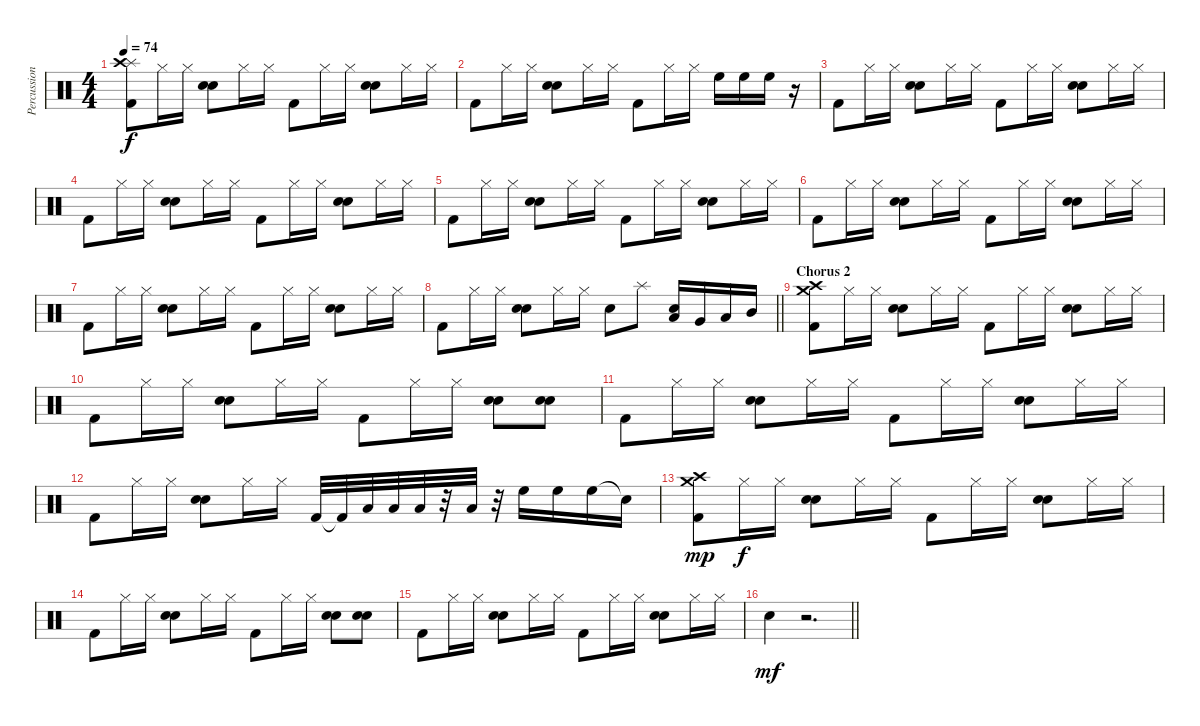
\track ("Percussion" "Percussion") {instrument percussion}
\staff {score}
\articulation defaults
\ts (4 4)
\tempo 74
\clef neutral
\ks c
("Splash (hit)" "Crash high (hit)" "Kick (hit) 2").8{dy f} "Hi-Hat (closed)".16 "Hi-Hat (closed)".16 ("Electric Snare (hit)" "Snare (hit) 2").8 "Hi-Hat (closed)".16 "Hi-Hat (closed)".16 "Kick (hit) 2".8 "Hi-Hat (closed)".16 "Hi-Hat (closed)".16 ("Electric Snare (hit)" "Snare (hit) 2").8 "Hi-Hat (closed)".16 "Hi-Hat (closed)".16 |
"Kick (hit) 2".8 "Hi-Hat (closed)".16 "Hi-Hat (closed)".16 ("Electric Snare (hit)" "Snare (hit) 2").8 "Hi-Hat (closed)".16 "Hi-Hat (closed)".16 "Kick (hit) 2".8 "Hi-Hat (closed)".16 "Hi-Hat (closed)".16 "High Floor Tom (hit)".16 "High Floor Tom (hit)".16 "High Floor Tom (hit)".16 r.16 |
"Kick (hit) 2".8 "Hi-Hat (closed)".16 "Hi-Hat (closed)".16 ("Electric Snare (hit)" "Snare (hit) 2").8 "Hi-Hat (closed)".16 "Hi-Hat (closed)".16 "Kick (hit) 2".8 "Hi-Hat (closed)".16 "Hi-Hat (closed)".16 ("Electric Snare (hit)" "Snare (hit) 2").8 "Hi-Hat (closed)".16 "Hi-Hat (closed)".16 |
"Kick (hit) 2".8 "Hi-Hat (closed)".16 "Hi-Hat (closed)".16 ("Electric Snare (hit)" "Snare (hit) 2").8 "Hi-Hat (closed)".16 "Hi-Hat (closed)".16 "Kick (hit) 2".8 "Hi-Hat (closed)".16 "Hi-Hat (closed)".16 ("Electric Snare (hit)" "Snare (hit) 2").8 "Hi-Hat (closed)".16 "Hi-Hat (closed)".16 |
"Kick (hit) 2".8 "Hi-Hat (closed)".16 "Hi-Hat (closed)".16 ("Electric Snare (hit)" "Snare (hit) 2").8 "Hi-Hat (closed)".16 "Hi-Hat (closed)".16 "Kick (hit) 2".8 "Hi-Hat (closed)".16 "Hi-Hat (closed)".16 ("Electric Snare (hit)" "Snare (hit) 2").8 "Hi-Hat (closed)".16 "Hi-Hat (closed)".16 |
"Kick (hit) 2".8 "Hi-Hat (closed)".16 "Hi-Hat (closed)".16 ("Electric Snare (hit)" "Snare (hit) 2").8 "Hi-Hat (closed)".16 "Hi-Hat (closed)".16 "Kick (hit) 2".8 "Hi-Hat (closed)".16 "Hi-Hat (closed)".16 ("Electric Snare (hit)" "Snare (hit) 2").8 "Hi-Hat (closed)".16 "Hi-Hat (closed)".16 |
"Kick (hit) 2".8 "Hi-Hat (closed)".16 "Hi-Hat (closed)".16 ("Electric Snare (hit)" "Snare (hit) 2").8 "Hi-Hat (closed)".16 "Hi-Hat (closed)".16 "Kick (hit) 2".8 "Hi-Hat (closed)".16 "Hi-Hat (closed)".16 ("Electric Snare (hit)" "Snare (hit) 2").8 "Hi-Hat (closed)".16 "Hi-Hat (closed)".16 |
\barLineRight lightlight "Kick (hit) 2".8 "Hi-Hat (closed)".16 "Hi-Hat (closed)".16
("Electric Snare (hit)" "Snare (hit) 2").8 "Hi-Hat (closed)".16 "Hi-Hat (closed)".16 "Snare (hit) 2".8 "Splash (hit)".8 ("Low Floor Tom (hit)" "Snare (hit) 2").16 "Very Low Tom (hit)".16 "Low Tom (hit)".16 "Mid Tom (hit)".16 |
\section ("" "Chorus 2")
("Crash medium (hit)" "Crash high (hit)" "Kick (hit) 2").8 "Hi-Hat (closed)".16 "Hi-Hat (closed)".16 ("Electric Snare (hit)" "Snare (hit) 2").8 "Hi-Hat (closed)".16 "Hi-Hat (closed)".16 "Kick (hit) 2".8 "Hi-Hat (closed)".16 "Hi-Hat (closed)".16 ("Electric Snare (hit)" "Snare (hit) 2").8 "Hi-Hat (closed)".16 "Hi-Hat (closed)".16 |
"Kick (hit) 2".8 "Hi-Hat (closed)".16 "Hi-Hat (closed)".16 ("Electric Snare (hit)" "Snare (hit) 2").8 "Hi-Hat (closed)".16 "Hi-Hat (closed)".16 "Kick (hit) 2".8 "Hi-Hat (closed)".16 "Hi-Hat (closed)".16 ("Electric Snare (hit)" "Snare (hit) 2").8 ("Electric Snare (hit)" "Snare (hit) 2").8 |
"Kick (hit) 2".8 "Hi-Hat (closed)".16 "Hi-Hat (closed)".16 ("Electric Snare (hit)" "Snare (hit) 2").8 "Hi-Hat (closed)".16 "Hi-Hat (closed)".16 "Kick (hit) 2".8 "Hi-Hat (closed)".16 "Hi-Hat (closed)".16 ("Electric Snare (hit)" "Snare (hit) 2").8 "Hi-Hat (closed)".16 "Hi-Hat (closed)".16 |
"Kick (hit) 2".8 "Hi-Hat (closed)".16 "Hi-Hat (closed)".16 ("Electric Snare (hit)" "Snare (hit) 2").8 "Hi-Hat (closed)".16 "Hi-Hat (closed)".16 "Kick (hit) 2".32 "Kick (hit) 2"{t}.32 "Low Floor Tom (hit)".32 "Low Floor Tom (hit)".32 "Low Floor Tom (hit)".32 r.32 "Low Floor Tom (hit)".32 r.32 "High Floor Tom (hit)".16 "High Floor Tom (hit)".16 "High Floor Tom (hit)".16 "Snare (hit) 2"{t}.16 |
("Crash medium (hit)" "Crash high (hit)" "Kick (hit) 2").8{dy mp} "Hi-Hat (closed)".16{dy f} "Hi-Hat (closed)".16 ("Electric Snare (hit)" "Snare (hit) 2").8 "Hi-Hat (closed)".16 "Hi-Hat (closed)".16 "Kick (hit) 2".8 "Hi-Hat (closed)".16 "Hi-Hat (closed)".16 ("Electric Snare (hit)" "Snare (hit) 2").8 "Hi-Hat (closed)".16 "Hi-Hat (closed)".16 |
"Kick (hit) 2".8 "Hi-Hat (closed)".16 "Hi-Hat (closed)".16 ("Electric Snare (hit)" "Snare (hit) 2").8 "Hi-Hat (closed)".16 "Hi-Hat (closed)".16 "Kick (hit) 2".8 "Hi-Hat (closed)".16 "Hi-Hat (closed)".16 ("Electric Snare (hit)" "Snare (hit) 2").8 ("Electric Snare (hit)" "Snare (hit) 2").8 |
"Kick (hit) 2".8 "Hi-Hat (closed)".16 "Hi-Hat (closed)".16 ("Electric Snare (hit)" "Snare (hit) 2").8 "Hi-Hat (closed)".16 "Hi-Hat (closed)".16 "Kick (hit) 2".8 "Hi-Hat (closed)".16 "Hi-Hat (closed)".16 ("Electric Snare (hit)" "Snare (hit) 2").8 "Hi-Hat (closed)".16 "Hi-Hat (closed)".16 |
\barLineRight lightlight "Electric Snare (hit)".4{dy mf}
r.2{d}
